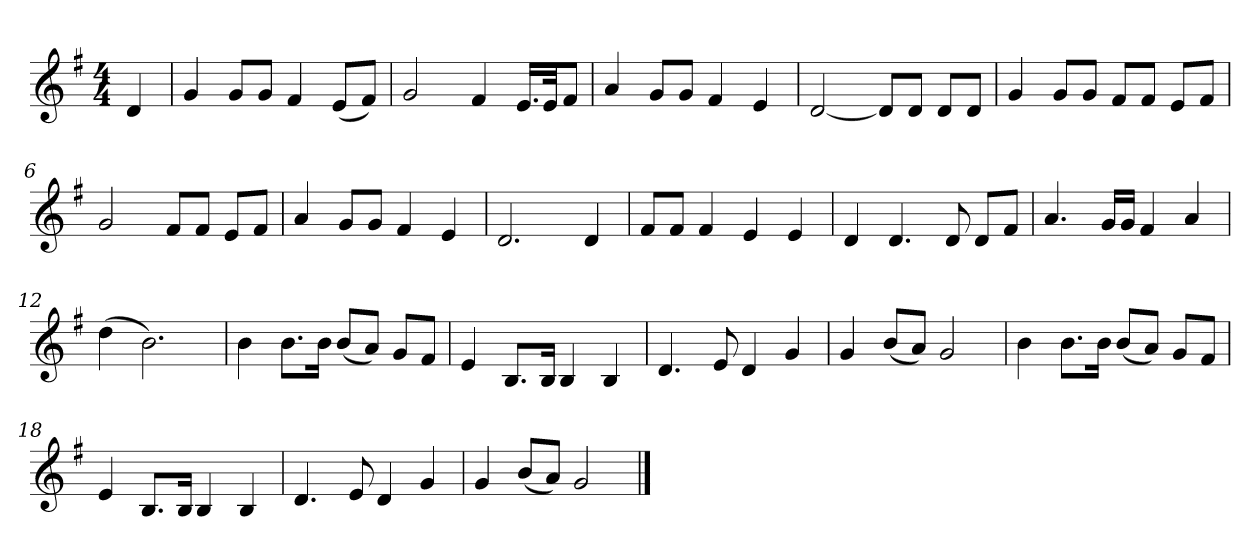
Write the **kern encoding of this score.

**kern
*part1
*staff1
*k[f#]
*M4/4
*MM120
=
4d
=1
4g
8gL
8gJ
4f#
(8eL
8f#J)
=2
2g
4f#
16.eLL
32eJk
8f#J
=3
4a
8gL
8gJ
4f#
4e
=4
[2d
8dL]
8dJ
8dL
8dJ
=5
4g
8gL
8gJ
8f#L
8f#J
8eL
8f#J
=6
2g
8f#L
8f#J
8eL
8f#J
=7
4a
8gL
8gJ
4f#
4e
=8
2.d
4d
=9
8f#L
8f#J
4f#
4e
4e
=10
4d
4.d
8d
8dL
8f#J
=11
4.a
16gLL
16gJJ
4f#
4a
=12
(4dd
2.b)
=13
4b
8.bL
16bJk
(8bL
8aJ)
8gL
8f#J
=14
4e
8.BL
16BJk
4B
4B
=15
4.d
8e
4d
4g
=16
4g
(8bL
8aJ)
2g
=17
4b
8.bL
16bJk
(8bL
8aJ)
8gL
8f#J
=18
4e
8.BL
16BJk
4B
4B
=19
4.d
8e
4d
4g
=20
4g
(8bL
8aJ)
2g
==
*-
